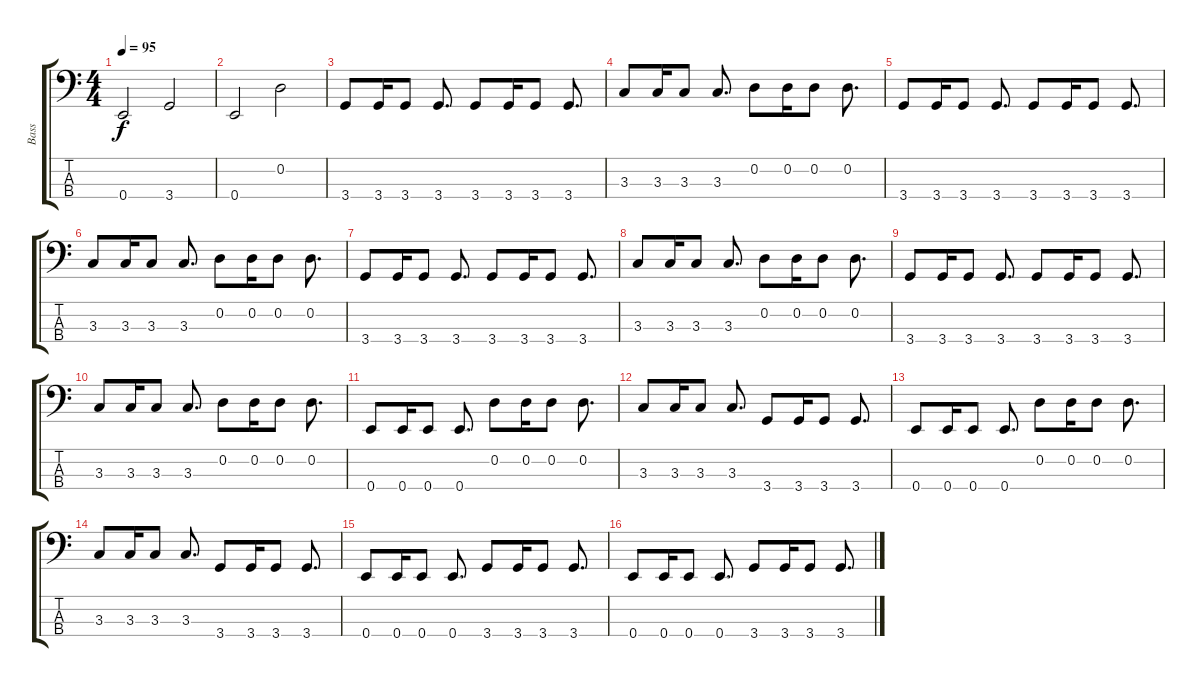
\track ("Bass" "Bass") {instrument electricbassfinger}
\staff {score tabs}
\tuning (G2 D2 A1 E1) {hide}
\ts (4 4)
\tempo 95
\clef f4
\ks c
0.4.2{dy f} 3.4.2 |
0.4.2 0.2.2 |
3.4.8 3.4.16 3.4.8 3.4.8{d} 3.4.8 3.4.16 3.4.8 3.4.8{d} |
3.3.8 3.3.16 3.3.8 3.3.8{d} 0.2.8 0.2.16 0.2.8 0.2.8{d} |
3.4.8 3.4.16 3.4.8 3.4.8{d} 3.4.8 3.4.16 3.4.8 3.4.8{d} |
3.3.8 3.3.16 3.3.8 3.3.8{d} 0.2.8 0.2.16 0.2.8 0.2.8{d} |
3.4.8 3.4.16 3.4.8 3.4.8{d} 3.4.8 3.4.16 3.4.8 3.4.8{d} |
3.3.8 3.3.16 3.3.8 3.3.8{d} 0.2.8 0.2.16 0.2.8 0.2.8{d} |
3.4.8 3.4.16 3.4.8 3.4.8{d} 3.4.8 3.4.16 3.4.8 3.4.8{d} |
3.3.8 3.3.16 3.3.8 3.3.8{d} 0.2.8 0.2.16 0.2.8 0.2.8{d} |
0.4.8 0.4.16 0.4.8 0.4.8{d} 0.2.8 0.2.16 0.2.8 0.2.8{d} |
3.3.8 3.3.16 3.3.8 3.3.8{d} 3.4.8 3.4.16 3.4.8 3.4.8{d} |
0.4.8 0.4.16 0.4.8 0.4.8{d} 0.2.8 0.2.16 0.2.8 0.2.8{d} |
3.3.8 3.3.16 3.3.8 3.3.8{d} 3.4.8 3.4.16 3.4.8 3.4.8{d} |
0.4.8 0.4.16 0.4.8 0.4.8{d} 3.4.8 3.4.16 3.4.8 3.4.8{d} |
0.4.8 0.4.16 0.4.8 0.4.8{d} 3.4.8 3.4.16 3.4.8 3.4.8{d}
